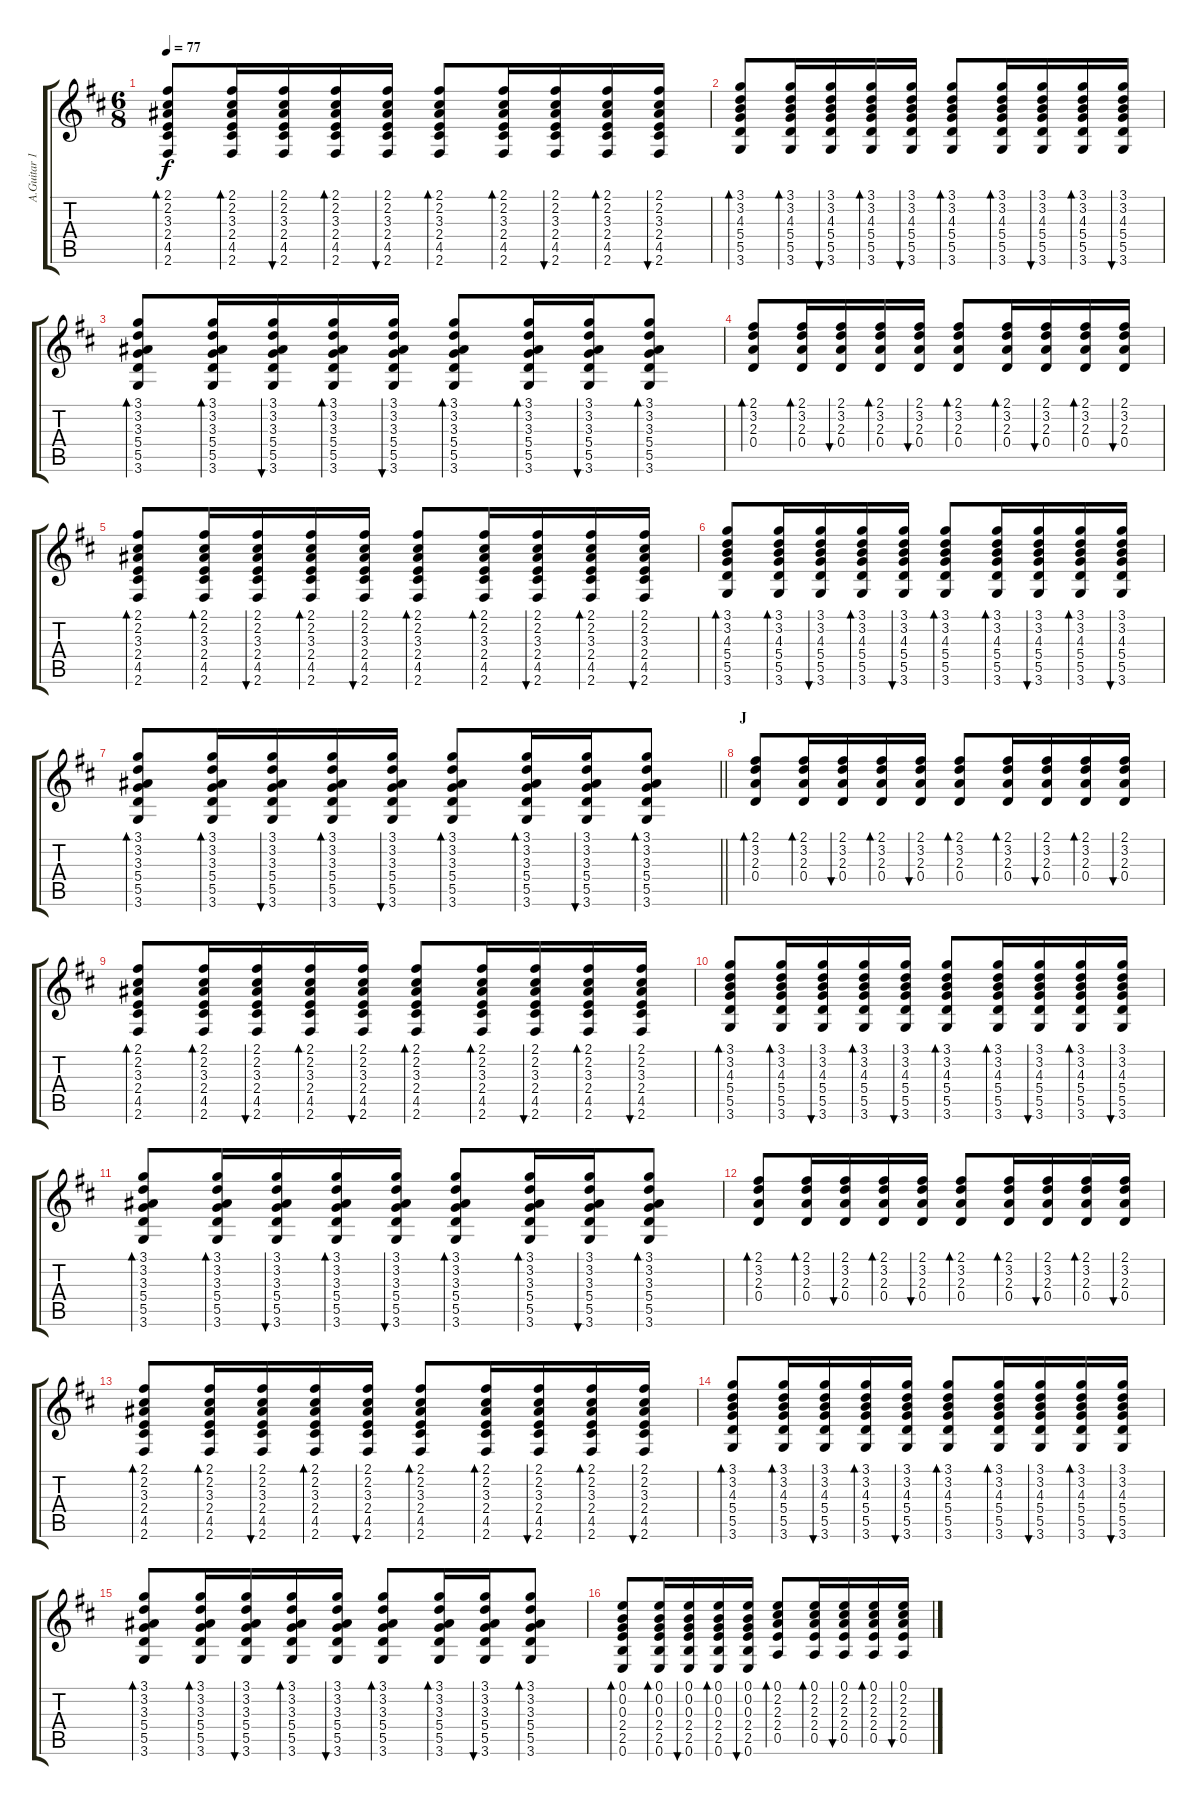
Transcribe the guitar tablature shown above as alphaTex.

\track ("A.Guitar 1" "A.Guitar 1") {instrument acousticguitarsteel}
\staff {score tabs}
\tuning (E4 B3 G3 D3 A2 E2) {hide}
\ts (6 8)
\tempo 77
\clef g2
\ks d
(2.1 2.2 3.3 2.4 4.5 2.6).8{bd 30 dy f} (2.1 2.2 3.3 2.4 4.5 2.6).16{bd 30} (2.1 2.2 3.3 2.4 4.5 2.6).16{bu 30} (2.1 2.2 3.3 2.4 4.5 2.6).16{bd 30} (2.1 2.2 3.3 2.4 4.5 2.6).16{bu 30} (2.1 2.2 3.3 2.4 4.5 2.6).8{bd 30} (2.1 2.2 3.3 2.4 4.5 2.6).16{bd 30} (2.1 2.2 3.3 2.4 4.5 2.6).16{bu 30} (2.1 2.2 3.3 2.4 4.5 2.6).16{bd 30} (2.1 2.2 3.3 2.4 4.5 2.6).16{bu 30} |
(3.1 3.2 4.3 5.4 5.5 3.6).8{bd 30} (3.1 3.2 4.3 5.4 5.5 3.6).16{bd 30} (3.1 3.2 4.3 5.4 5.5 3.6).16{bu 30} (3.1 3.2 4.3 5.4 5.5 3.6).16{bd 30} (3.1 3.2 4.3 5.4 5.5 3.6).16{bu 30} (3.1 3.2 4.3 5.4 5.5 3.6).8{bd 30} (3.1 3.2 4.3 5.4 5.5 3.6).16{bd 30} (3.1 3.2 4.3 5.4 5.5 3.6).16{bu 30} (3.1 3.2 4.3 5.4 5.5 3.6).16{bd 30} (3.1 3.2 4.3 5.4 5.5 3.6).16{bu 30} |
(3.1 3.2 3.3 5.4 5.5 3.6).8{bd 30} (3.1 3.2 3.3 5.4 5.5 3.6).16{bd 30} (3.1 3.2 3.3 5.4 5.5 3.6).16{bu 30} (3.1 3.2 3.3 5.4 5.5 3.6).16{bd 30} (3.1 3.2 3.3 5.4 5.5 3.6).16{bu 30} (3.1 3.2 3.3 5.4 5.5 3.6).8{bd 30} (3.1 3.2 3.3 5.4 5.5 3.6).16{bd 30} (3.1 3.2 3.3 5.4 5.5 3.6).16{bu 30} (3.1 3.2 3.3 5.4 5.5 3.6).8{bd 30} |
(2.1 3.2 2.3 0.4).8{bd 30} (2.1 3.2 2.3 0.4).16{bd 30} (2.1 3.2 2.3 0.4).16{bu 30} (2.1 3.2 2.3 0.4).16{bd 30} (2.1 3.2 2.3 0.4).16{bu 30} (2.1 3.2 2.3 0.4).8{bd 30} (2.1 3.2 2.3 0.4).16{bd 30} (2.1 3.2 2.3 0.4).16{bu 30} (2.1 3.2 2.3 0.4).16{bd 30} (2.1 3.2 2.3 0.4).16{bu 30} |
(2.1 2.2 3.3 2.4 4.5 2.6).8{bd 30} (2.1 2.2 3.3 2.4 4.5 2.6).16{bd 30} (2.1 2.2 3.3 2.4 4.5 2.6).16{bu 30} (2.1 2.2 3.3 2.4 4.5 2.6).16{bd 30} (2.1 2.2 3.3 2.4 4.5 2.6).16{bu 30} (2.1 2.2 3.3 2.4 4.5 2.6).8{bd 30} (2.1 2.2 3.3 2.4 4.5 2.6).16{bd 30} (2.1 2.2 3.3 2.4 4.5 2.6).16{bu 30} (2.1 2.2 3.3 2.4 4.5 2.6).16{bd 30} (2.1 2.2 3.3 2.4 4.5 2.6).16{bu 30} |
(3.1 3.2 4.3 5.4 5.5 3.6).8{bd 30} (3.1 3.2 4.3 5.4 5.5 3.6).16{bd 30} (3.1 3.2 4.3 5.4 5.5 3.6).16{bu 30} (3.1 3.2 4.3 5.4 5.5 3.6).16{bd 30} (3.1 3.2 4.3 5.4 5.5 3.6).16{bu 30} (3.1 3.2 4.3 5.4 5.5 3.6).8{bd 30} (3.1 3.2 4.3 5.4 5.5 3.6).16{bd 30} (3.1 3.2 4.3 5.4 5.5 3.6).16{bu 30} (3.1 3.2 4.3 5.4 5.5 3.6).16{bd 30} (3.1 3.2 4.3 5.4 5.5 3.6).16{bu 30} |
\barLineRight lightlight
(3.1 3.2 3.3 5.4 5.5 3.6).8{bd 30} (3.1 3.2 3.3 5.4 5.5 3.6).16{bd 30} (3.1 3.2 3.3 5.4 5.5 3.6).16{bu 30} (3.1 3.2 3.3 5.4 5.5 3.6).16{bd 30} (3.1 3.2 3.3 5.4 5.5 3.6).16{bu 30} (3.1 3.2 3.3 5.4 5.5 3.6).8{bd 30} (3.1 3.2 3.3 5.4 5.5 3.6).16{bd 30} (3.1 3.2 3.3 5.4 5.5 3.6).16{bu 30} (3.1 3.2 3.3 5.4 5.5 3.6).8{bd 30} |
\section ("" "J")
(2.1 3.2 2.3 0.4).8{bd 30} (2.1 3.2 2.3 0.4).16{bd 30} (2.1 3.2 2.3 0.4).16{bu 30} (2.1 3.2 2.3 0.4).16{bd 30} (2.1 3.2 2.3 0.4).16{bu 30} (2.1 3.2 2.3 0.4).8{bd 30} (2.1 3.2 2.3 0.4).16{bd 30} (2.1 3.2 2.3 0.4).16{bu 30} (2.1 3.2 2.3 0.4).16{bd 30} (2.1 3.2 2.3 0.4).16{bu 30} |
(2.1 2.2 3.3 2.4 4.5 2.6).8{bd 30} (2.1 2.2 3.3 2.4 4.5 2.6).16{bd 30} (2.1 2.2 3.3 2.4 4.5 2.6).16{bu 30} (2.1 2.2 3.3 2.4 4.5 2.6).16{bd 30} (2.1 2.2 3.3 2.4 4.5 2.6).16{bu 30} (2.1 2.2 3.3 2.4 4.5 2.6).8{bd 30} (2.1 2.2 3.3 2.4 4.5 2.6).16{bd 30} (2.1 2.2 3.3 2.4 4.5 2.6).16{bu 30} (2.1 2.2 3.3 2.4 4.5 2.6).16{bd 30} (2.1 2.2 3.3 2.4 4.5 2.6).16{bu 30} |
(3.1 3.2 4.3 5.4 5.5 3.6).8{bd 30} (3.1 3.2 4.3 5.4 5.5 3.6).16{bd 30} (3.1 3.2 4.3 5.4 5.5 3.6).16{bu 30} (3.1 3.2 4.3 5.4 5.5 3.6).16{bd 30} (3.1 3.2 4.3 5.4 5.5 3.6).16{bu 30} (3.1 3.2 4.3 5.4 5.5 3.6).8{bd 30} (3.1 3.2 4.3 5.4 5.5 3.6).16{bd 30} (3.1 3.2 4.3 5.4 5.5 3.6).16{bu 30} (3.1 3.2 4.3 5.4 5.5 3.6).16{bd 30} (3.1 3.2 4.3 5.4 5.5 3.6).16{bu 30} |
(3.1 3.2 3.3 5.4 5.5 3.6).8{bd 30} (3.1 3.2 3.3 5.4 5.5 3.6).16{bd 30} (3.1 3.2 3.3 5.4 5.5 3.6).16{bu 30} (3.1 3.2 3.3 5.4 5.5 3.6).16{bd 30} (3.1 3.2 3.3 5.4 5.5 3.6).16{bu 30} (3.1 3.2 3.3 5.4 5.5 3.6).8{bd 30} (3.1 3.2 3.3 5.4 5.5 3.6).16{bd 30} (3.1 3.2 3.3 5.4 5.5 3.6).16{bu 30} (3.1 3.2 3.3 5.4 5.5 3.6).8{bd 30} |
(2.1 3.2 2.3 0.4).8{bd 30} (2.1 3.2 2.3 0.4).16{bd 30} (2.1 3.2 2.3 0.4).16{bu 30} (2.1 3.2 2.3 0.4).16{bd 30} (2.1 3.2 2.3 0.4).16{bu 30} (2.1 3.2 2.3 0.4).8{bd 30} (2.1 3.2 2.3 0.4).16{bd 30} (2.1 3.2 2.3 0.4).16{bu 30} (2.1 3.2 2.3 0.4).16{bd 30} (2.1 3.2 2.3 0.4).16{bu 30} |
(2.1 2.2 3.3 2.4 4.5 2.6).8{bd 30} (2.1 2.2 3.3 2.4 4.5 2.6).16{bd 30} (2.1 2.2 3.3 2.4 4.5 2.6).16{bu 30} (2.1 2.2 3.3 2.4 4.5 2.6).16{bd 30} (2.1 2.2 3.3 2.4 4.5 2.6).16{bu 30} (2.1 2.2 3.3 2.4 4.5 2.6).8{bd 30} (2.1 2.2 3.3 2.4 4.5 2.6).16{bd 30} (2.1 2.2 3.3 2.4 4.5 2.6).16{bu 30} (2.1 2.2 3.3 2.4 4.5 2.6).16{bd 30} (2.1 2.2 3.3 2.4 4.5 2.6).16{bu 30} |
(3.1 3.2 4.3 5.4 5.5 3.6).8{bd 30} (3.1 3.2 4.3 5.4 5.5 3.6).16{bd 30} (3.1 3.2 4.3 5.4 5.5 3.6).16{bu 30} (3.1 3.2 4.3 5.4 5.5 3.6).16{bd 30} (3.1 3.2 4.3 5.4 5.5 3.6).16{bu 30} (3.1 3.2 4.3 5.4 5.5 3.6).8{bd 30} (3.1 3.2 4.3 5.4 5.5 3.6).16{bd 30} (3.1 3.2 4.3 5.4 5.5 3.6).16{bu 30} (3.1 3.2 4.3 5.4 5.5 3.6).16{bd 30} (3.1 3.2 4.3 5.4 5.5 3.6).16{bu 30} |
(3.1 3.2 3.3 5.4 5.5 3.6).8{bd 30} (3.1 3.2 3.3 5.4 5.5 3.6).16{bd 30} (3.1 3.2 3.3 5.4 5.5 3.6).16{bu 30} (3.1 3.2 3.3 5.4 5.5 3.6).16{bd 30} (3.1 3.2 3.3 5.4 5.5 3.6).16{bu 30} (3.1 3.2 3.3 5.4 5.5 3.6).8{bd 30} (3.1 3.2 3.3 5.4 5.5 3.6).16{bd 30} (3.1 3.2 3.3 5.4 5.5 3.6).16{bu 30} (3.1 3.2 3.3 5.4 5.5 3.6).8{bd 30} |
(0.1 0.2 0.3 2.4 2.5 0.6).8{bd 30} (0.1 0.2 0.3 2.4 2.5 0.6).16{bd 30} (0.1 0.2 0.3 2.4 2.5 0.6).16{bu 30} (0.1 0.2 0.3 2.4 2.5 0.6).16{bd 30} (0.1 0.2 0.3 2.4 2.5 0.6).16{bu 30} (0.1 2.2 2.3 2.4 0.5).8{bd 30} (0.1 2.2 2.3 2.4 0.5).16{bd 30} (0.1 2.2 2.3 2.4 0.5).16{bu 30} (0.1 2.2 2.3 2.4 0.5).16{bd 30} (0.1 2.2 2.3 2.4 0.5).16{bu 30}
